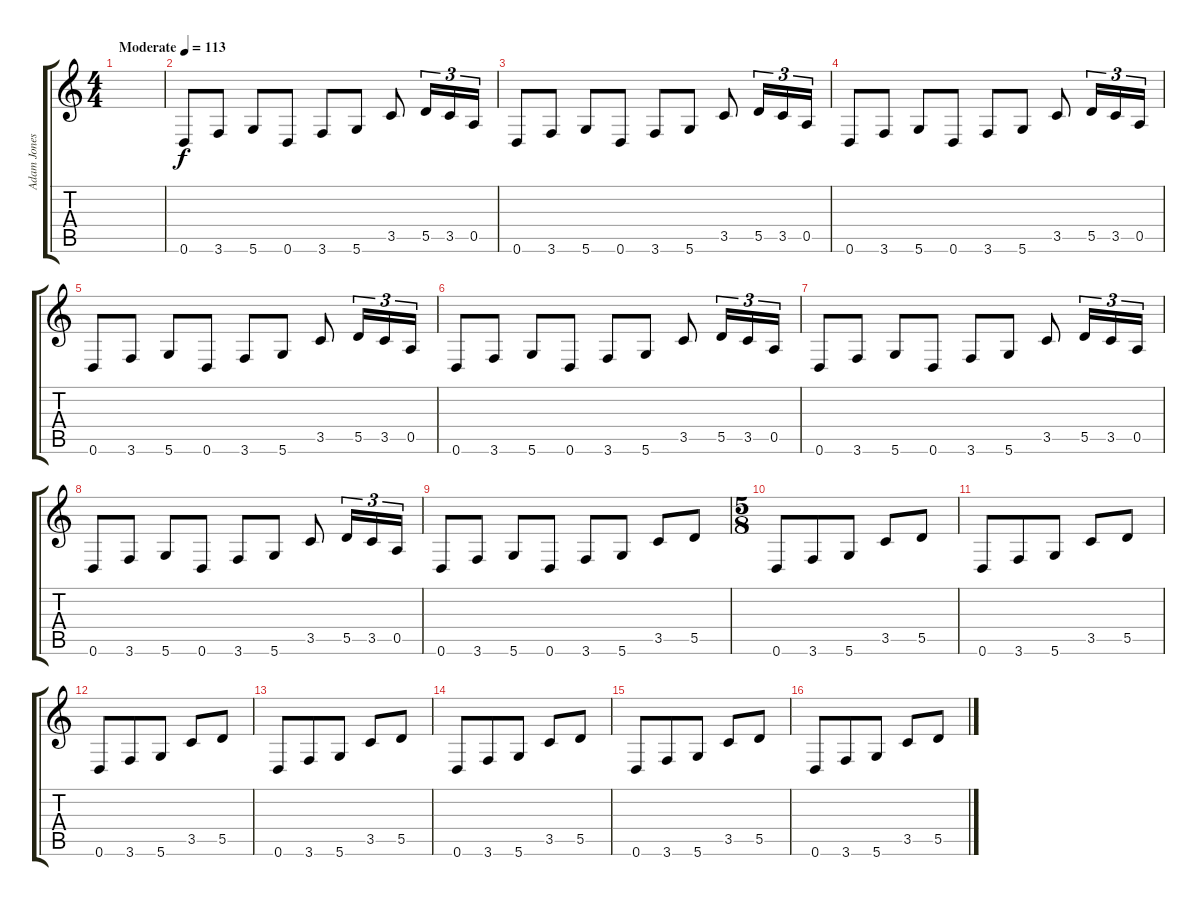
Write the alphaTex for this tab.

\track ("Adam Jones (guitar)" "Adam Jones") {instrument distortionguitar}
\staff {score tabs}
\tuning (E4 B3 G3 D3 A2 D2) {hide}
\ts (4 4)
\tempo (113 "Moderate")
\clef g2
\ks c
|
0.6.8{instrument electricguitarmuted} 3.6.8 5.6.8 0.6.8 3.6.8 5.6.8 3.5.8 5.5.16{tu (3 2)} 3.5.16{tu (3 2)} 0.5.16{tu (3 2)} |
0.6.8 3.6.8 5.6.8 0.6.8 3.6.8 5.6.8 3.5.8 5.5.16{tu (3 2)} 3.5.16{tu (3 2)} 0.5.16{tu (3 2)} |
0.6.8 3.6.8 5.6.8 0.6.8 3.6.8 5.6.8 3.5.8 5.5.16{tu (3 2)} 3.5.16{tu (3 2)} 0.5.16{tu (3 2)} |
0.6.8 3.6.8 5.6.8 0.6.8 3.6.8 5.6.8 3.5.8 5.5.16{tu (3 2)} 3.5.16{tu (3 2)} 0.5.16{tu (3 2)} |
0.6.8 3.6.8 5.6.8 0.6.8 3.6.8 5.6.8 3.5.8 5.5.16{tu (3 2)} 3.5.16{tu (3 2)} 0.5.16{tu (3 2)} |
0.6.8 3.6.8 5.6.8 0.6.8 3.6.8 5.6.8 3.5.8 5.5.16{tu (3 2)} 3.5.16{tu (3 2)} 0.5.16{tu (3 2)} |
0.6.8 3.6.8 5.6.8 0.6.8 3.6.8 5.6.8 3.5.8 5.5.16{tu (3 2)} 3.5.16{tu (3 2)} 0.5.16{tu (3 2)} |
0.6.8 3.6.8{instrument distortionguitar} 5.6.8 0.6.8 3.6.8 5.6.8 3.5.8 5.5.8 |
\ts (5 8)
0.6.8 3.6.8 5.6.8 3.5.8 5.5.8 |
0.6.8 3.6.8 5.6.8 3.5.8 5.5.8 |
0.6.8 3.6.8 5.6.8 3.5.8 5.5.8 |
0.6.8 3.6.8 5.6.8 3.5.8 5.5.8 |
0.6.8 3.6.8 5.6.8 3.5.8 5.5.8 |
0.6.8 3.6.8 5.6.8 3.5.8 5.5.8 |
0.6.8 3.6.8 5.6.8 3.5.8 5.5.8
